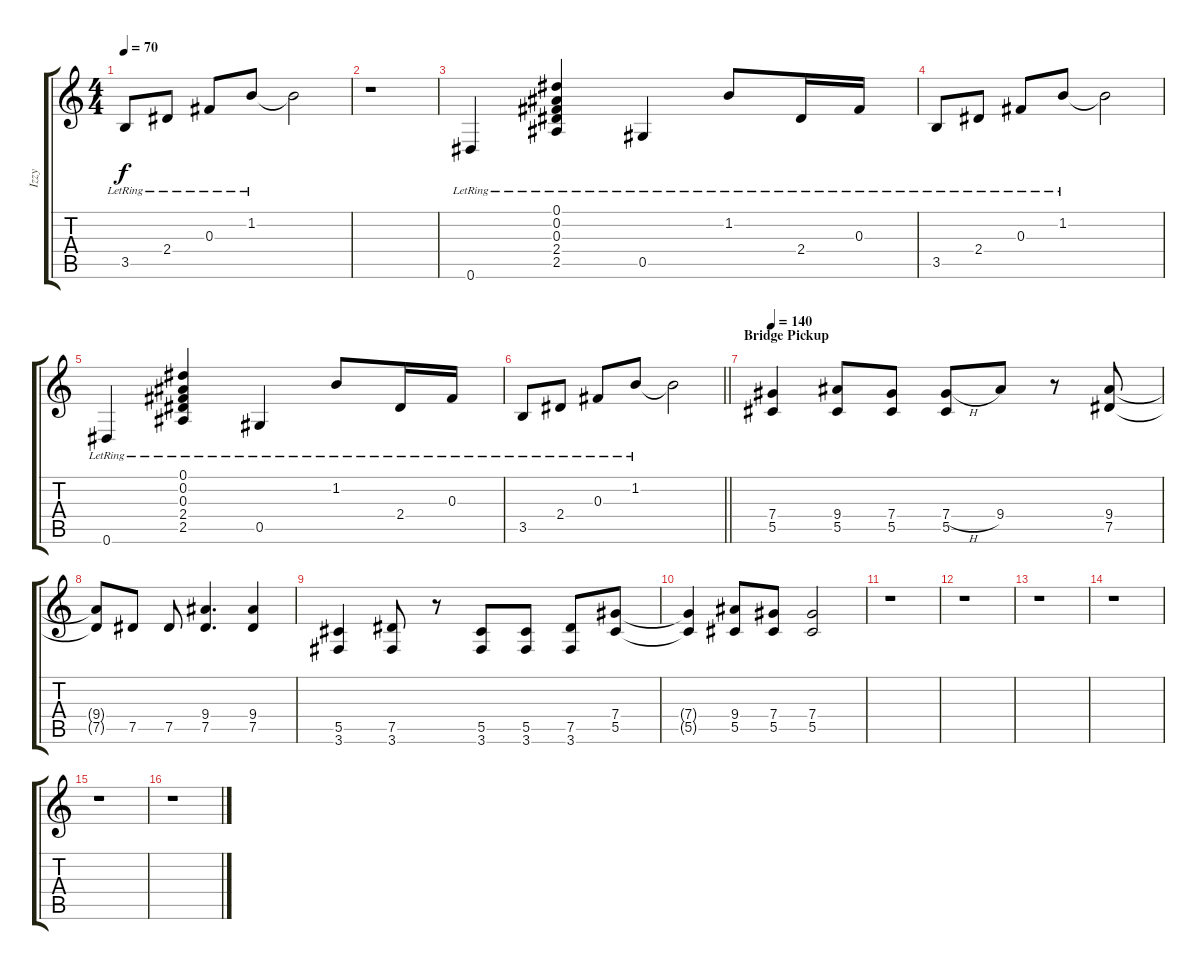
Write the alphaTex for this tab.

\track ("Izzy" "Izzy") {instrument electricguitarclean}
\staff {score tabs}
\tuning (Eb4 Bb3 Gb3 Db3 Ab2 Eb2) {hide}
\ts (4 4)
\tempo 70
\clef g2
\ks c
3.5{lr}.8{dy f} 2.4{lr}.8 0.3{lr}.8 1.2{lr}.8 1.2{t}.2 |
r.1 |
0.6{lr}.4 (0.1{lr} 0.2{lr} 0.3{lr} 2.4{lr} 2.5{lr}).4 0.5{lr}.4 1.2{lr}.8 2.4{lr}.16 0.3{lr}.16 |
3.5{lr}.8 2.4{lr}.8 0.3{lr}.8 1.2{lr}.8 1.2{t}.2 |
0.6{lr}.4 (0.1{lr} 0.2{lr} 0.3{lr} 2.4{lr} 2.5{lr}).4 0.5{lr}.4 1.2{lr}.8 2.4{lr}.16 0.3{lr}.16 |
\barLineRight lightlight
3.5{lr}.8 2.4{lr}.8 0.3{lr}.8 1.2{lr}.8 1.2{t}.2 |
\section ("" "Bridge Pickup")
\tempo 140
(7.4 5.5).4{instrument distortionguitar} (9.4 5.5).8 (7.4 5.5).8 (7.4{h} 5.5).8 9.4.8 r.8 (9.4 7.5).8 |
(9.4{t} 7.5{t}).8 7.5.8 7.5.8 (9.4 7.5).4{d} (9.4 7.5).4 |
(5.5 3.6).4 (7.5 3.6).8 r.8 (5.5 3.6).8 (5.5 3.6).8 (7.5 3.6).8 (7.4 5.5).8 |
(7.4{t} 5.5{t}).4 (9.4 5.5).8 (7.4 5.5).8 (7.4 5.5).2 |
r.1 |
r.1 |
r.1 |
r.1 |
r.1 |
r.1
